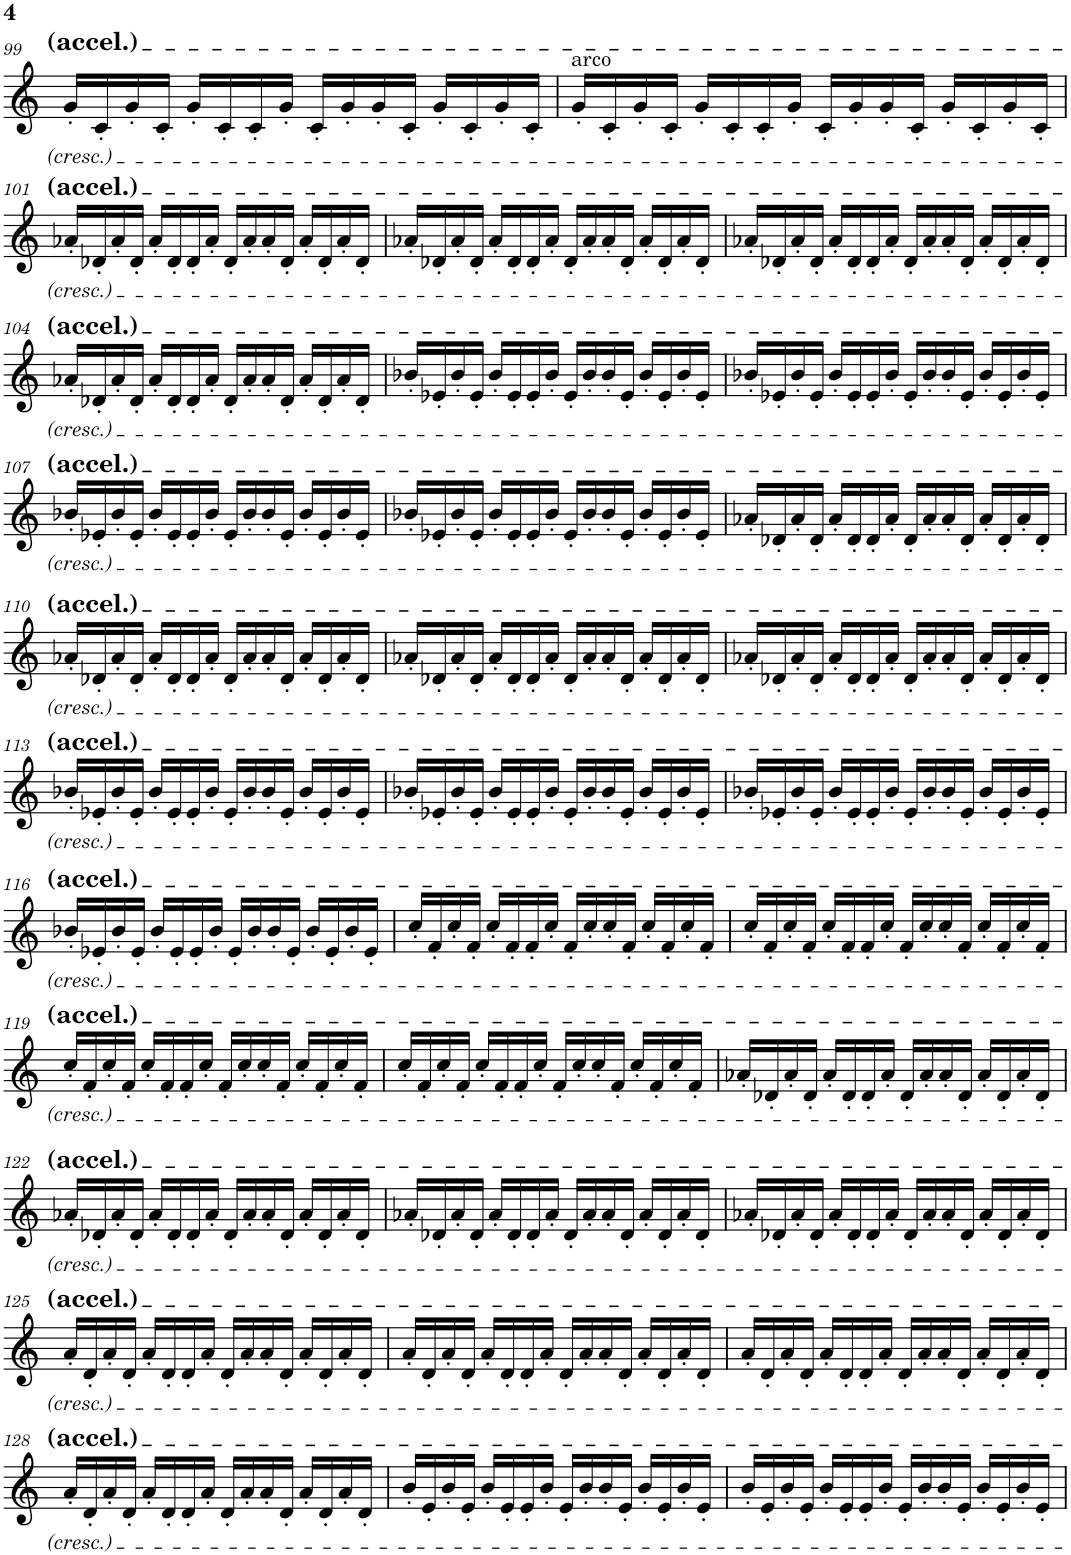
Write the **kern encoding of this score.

**kern
*part1
*staff1
*I"Violino
*I'Vno.
!!LO:PB:g=z
*clefG2
*k[]
*M4/4
=99
16g'/LL
16c'/
16g'/
16c'/JJ
16g'/LL
16c'/
16c'/
16g'/JJ
16c'/LL
16g'/
16g'/
16c'/JJ
16g'/LL
16c'/
16g'/
16c'/JJ
=100
!LO:TX:a:t=arco
16g'/LL
16c'/
16g'/
16c'/JJ
16g'/LL
16c'/
16c'/
16g'/JJ
16c'/LL
16g'/
16g'/
16c'/JJ
16g'/LL
16c'/
16g'/
16c'/JJ
!!LO:LB:g=z
=101
16a-X'/LL
16d-X'/
16a-'/
16d-'/JJ
16a-'/LL
16d-'/
16d-'/
16a-'/JJ
16d-'/LL
16a-'/
16a-'/
16d-'/JJ
16a-'/LL
16d-'/
16a-'/
16d-'/JJ
=102
16a-X'/LL
16d-X'/
16a-'/
16d-'/JJ
16a-'/LL
16d-'/
16d-'/
16a-'/JJ
16d-'/LL
16a-'/
16a-'/
16d-'/JJ
16a-'/LL
16d-'/
16a-'/
16d-'/JJ
=103
16a-X'/LL
16d-X'/
16a-'/
16d-'/JJ
16a-'/LL
16d-'/
16d-'/
16a-'/JJ
16d-'/LL
16a-'/
16a-'/
16d-'/JJ
16a-'/LL
16d-'/
16a-'/
16d-'/JJ
!!LO:LB:g=z
=104
16a-X'/LL
16d-X'/
16a-'/
16d-'/JJ
16a-'/LL
16d-'/
16d-'/
16a-'/JJ
16d-'/LL
16a-'/
16a-'/
16d-'/JJ
16a-'/LL
16d-'/
16a-'/
16d-'/JJ
=105
16b-X'/LL
16e-X'/
16b-'/
16e-'/JJ
16b-'/LL
16e-'/
16e-'/
16b-'/JJ
16e-'/LL
16b-'/
16b-'/
16e-'/JJ
16b-'/LL
16e-'/
16b-'/
16e-'/JJ
=106
16b-X'/LL
16e-X'/
16b-'/
16e-'/JJ
16b-'/LL
16e-'/
16e-'/
16b-'/JJ
16e-'/LL
16b-'/
16b-'/
16e-'/JJ
16b-'/LL
16e-'/
16b-'/
16e-'/JJ
!!LO:LB:g=z
=107
16b-X'/LL
16e-X'/
16b-'/
16e-'/JJ
16b-'/LL
16e-'/
16e-'/
16b-'/JJ
16e-'/LL
16b-'/
16b-'/
16e-'/JJ
16b-'/LL
16e-'/
16b-'/
16e-'/JJ
=108
16b-X'/LL
16e-X'/
16b-'/
16e-'/JJ
16b-'/LL
16e-'/
16e-'/
16b-'/JJ
16e-'/LL
16b-'/
16b-'/
16e-'/JJ
16b-'/LL
16e-'/
16b-'/
16e-'/JJ
=109
16a-X'/LL
16d-X'/
16a-'/
16d-'/JJ
16a-'/LL
16d-'/
16d-'/
16a-'/JJ
16d-'/LL
16a-'/
16a-'/
16d-'/JJ
16a-'/LL
16d-'/
16a-'/
16d-'/JJ
!!LO:LB:g=z
=110
16a-X'/LL
16d-X'/
16a-'/
16d-'/JJ
16a-'/LL
16d-'/
16d-'/
16a-'/JJ
16d-'/LL
16a-'/
16a-'/
16d-'/JJ
16a-'/LL
16d-'/
16a-'/
16d-'/JJ
=111
16a-X'/LL
16d-X'/
16a-'/
16d-'/JJ
16a-'/LL
16d-'/
16d-'/
16a-'/JJ
16d-'/LL
16a-'/
16a-'/
16d-'/JJ
16a-'/LL
16d-'/
16a-'/
16d-'/JJ
=112
16a-X'/LL
16d-X'/
16a-'/
16d-'/JJ
16a-'/LL
16d-'/
16d-'/
16a-'/JJ
16d-'/LL
16a-'/
16a-'/
16d-'/JJ
16a-'/LL
16d-'/
16a-'/
16d-'/JJ
!!LO:LB:g=z
=113
16b-X'/LL
16e-X'/
16b-'/
16e-'/JJ
16b-'/LL
16e-'/
16e-'/
16b-'/JJ
16e-'/LL
16b-'/
16b-'/
16e-'/JJ
16b-'/LL
16e-'/
16b-'/
16e-'/JJ
=114
16b-X'/LL
16e-X'/
16b-'/
16e-'/JJ
16b-'/LL
16e-'/
16e-'/
16b-'/JJ
16e-'/LL
16b-'/
16b-'/
16e-'/JJ
16b-'/LL
16e-'/
16b-'/
16e-'/JJ
=115
16b-X'/LL
16e-X'/
16b-'/
16e-'/JJ
16b-'/LL
16e-'/
16e-'/
16b-'/JJ
16e-'/LL
16b-'/
16b-'/
16e-'/JJ
16b-'/LL
16e-'/
16b-'/
16e-'/JJ
!!LO:LB:g=z
=116
16b-X'/LL
16e-X'/
16b-'/
16e-'/JJ
16b-'/LL
16e-'/
16e-'/
16b-'/JJ
16e-'/LL
16b-'/
16b-'/
16e-'/JJ
16b-'/LL
16e-'/
16b-'/
16e-'/JJ
=117
16cc'/LL
16f'/
16cc'/
16f'/JJ
16cc'/LL
16f'/
16f'/
16cc'/JJ
16f'/LL
16cc'/
16cc'/
16f'/JJ
16cc'/LL
16f'/
16cc'/
16f'/JJ
=118
16cc'/LL
16f'/
16cc'/
16f'/JJ
16cc'/LL
16f'/
16f'/
16cc'/JJ
16f'/LL
16cc'/
16cc'/
16f'/JJ
16cc'/LL
16f'/
16cc'/
16f'/JJ
!!LO:LB:g=z
=119
16cc'/LL
16f'/
16cc'/
16f'/JJ
16cc'/LL
16f'/
16f'/
16cc'/JJ
16f'/LL
16cc'/
16cc'/
16f'/JJ
16cc'/LL
16f'/
16cc'/
16f'/JJ
=120
16cc'/LL
16f'/
16cc'/
16f'/JJ
16cc'/LL
16f'/
16f'/
16cc'/JJ
16f'/LL
16cc'/
16cc'/
16f'/JJ
16cc'/LL
16f'/
16cc'/
16f'/JJ
=121
16a-X'/LL
16d-X'/
16a-'/
16d-'/JJ
16a-'/LL
16d-'/
16d-'/
16a-'/JJ
16d-'/LL
16a-'/
16a-'/
16d-'/JJ
16a-'/LL
16d-'/
16a-'/
16d-'/JJ
!!LO:LB:g=z
=122
16a-X'/LL
16d-X'/
16a-'/
16d-'/JJ
16a-'/LL
16d-'/
16d-'/
16a-'/JJ
16d-'/LL
16a-'/
16a-'/
16d-'/JJ
16a-'/LL
16d-'/
16a-'/
16d-'/JJ
=123
16a-X'/LL
16d-X'/
16a-'/
16d-'/JJ
16a-'/LL
16d-'/
16d-'/
16a-'/JJ
16d-'/LL
16a-'/
16a-'/
16d-'/JJ
16a-'/LL
16d-'/
16a-'/
16d-'/JJ
=124
16a-X'/LL
16d-X'/
16a-'/
16d-'/JJ
16a-'/LL
16d-'/
16d-'/
16a-'/JJ
16d-'/LL
16a-'/
16a-'/
16d-'/JJ
16a-'/LL
16d-'/
16a-'/
16d-'/JJ
!!LO:LB:g=z
=125
16a'/LL
16d'/
16a'/
16d'/JJ
16a'/LL
16d'/
16d'/
16a'/JJ
16d'/LL
16a'/
16a'/
16d'/JJ
16a'/LL
16d'/
16a'/
16d'/JJ
=126
16a'/LL
16d'/
16a'/
16d'/JJ
16a'/LL
16d'/
16d'/
16a'/JJ
16d'/LL
16a'/
16a'/
16d'/JJ
16a'/LL
16d'/
16a'/
16d'/JJ
=127
16a'/LL
16d'/
16a'/
16d'/JJ
16a'/LL
16d'/
16d'/
16a'/JJ
16d'/LL
16a'/
16a'/
16d'/JJ
16a'/LL
16d'/
16a'/
16d'/JJ
!!LO:LB:g=z
=128
16a'/LL
16d'/
16a'/
16d'/JJ
16a'/LL
16d'/
16d'/
16a'/JJ
16d'/LL
16a'/
16a'/
16d'/JJ
16a'/LL
16d'/
16a'/
16d'/JJ
=129
16b'/LL
16e'/
16b'/
16e'/JJ
16b'/LL
16e'/
16e'/
16b'/JJ
16e'/LL
16b'/
16b'/
16e'/JJ
16b'/LL
16e'/
16b'/
16e'/JJ
=130
16b'/LL
16e'/
16b'/
16e'/JJ
16b'/LL
16e'/
16e'/
16b'/JJ
16e'/LL
16b'/
16b'/
16e'/JJ
16b'/LL
16e'/
16b'/
16e'/JJ
=
*-
